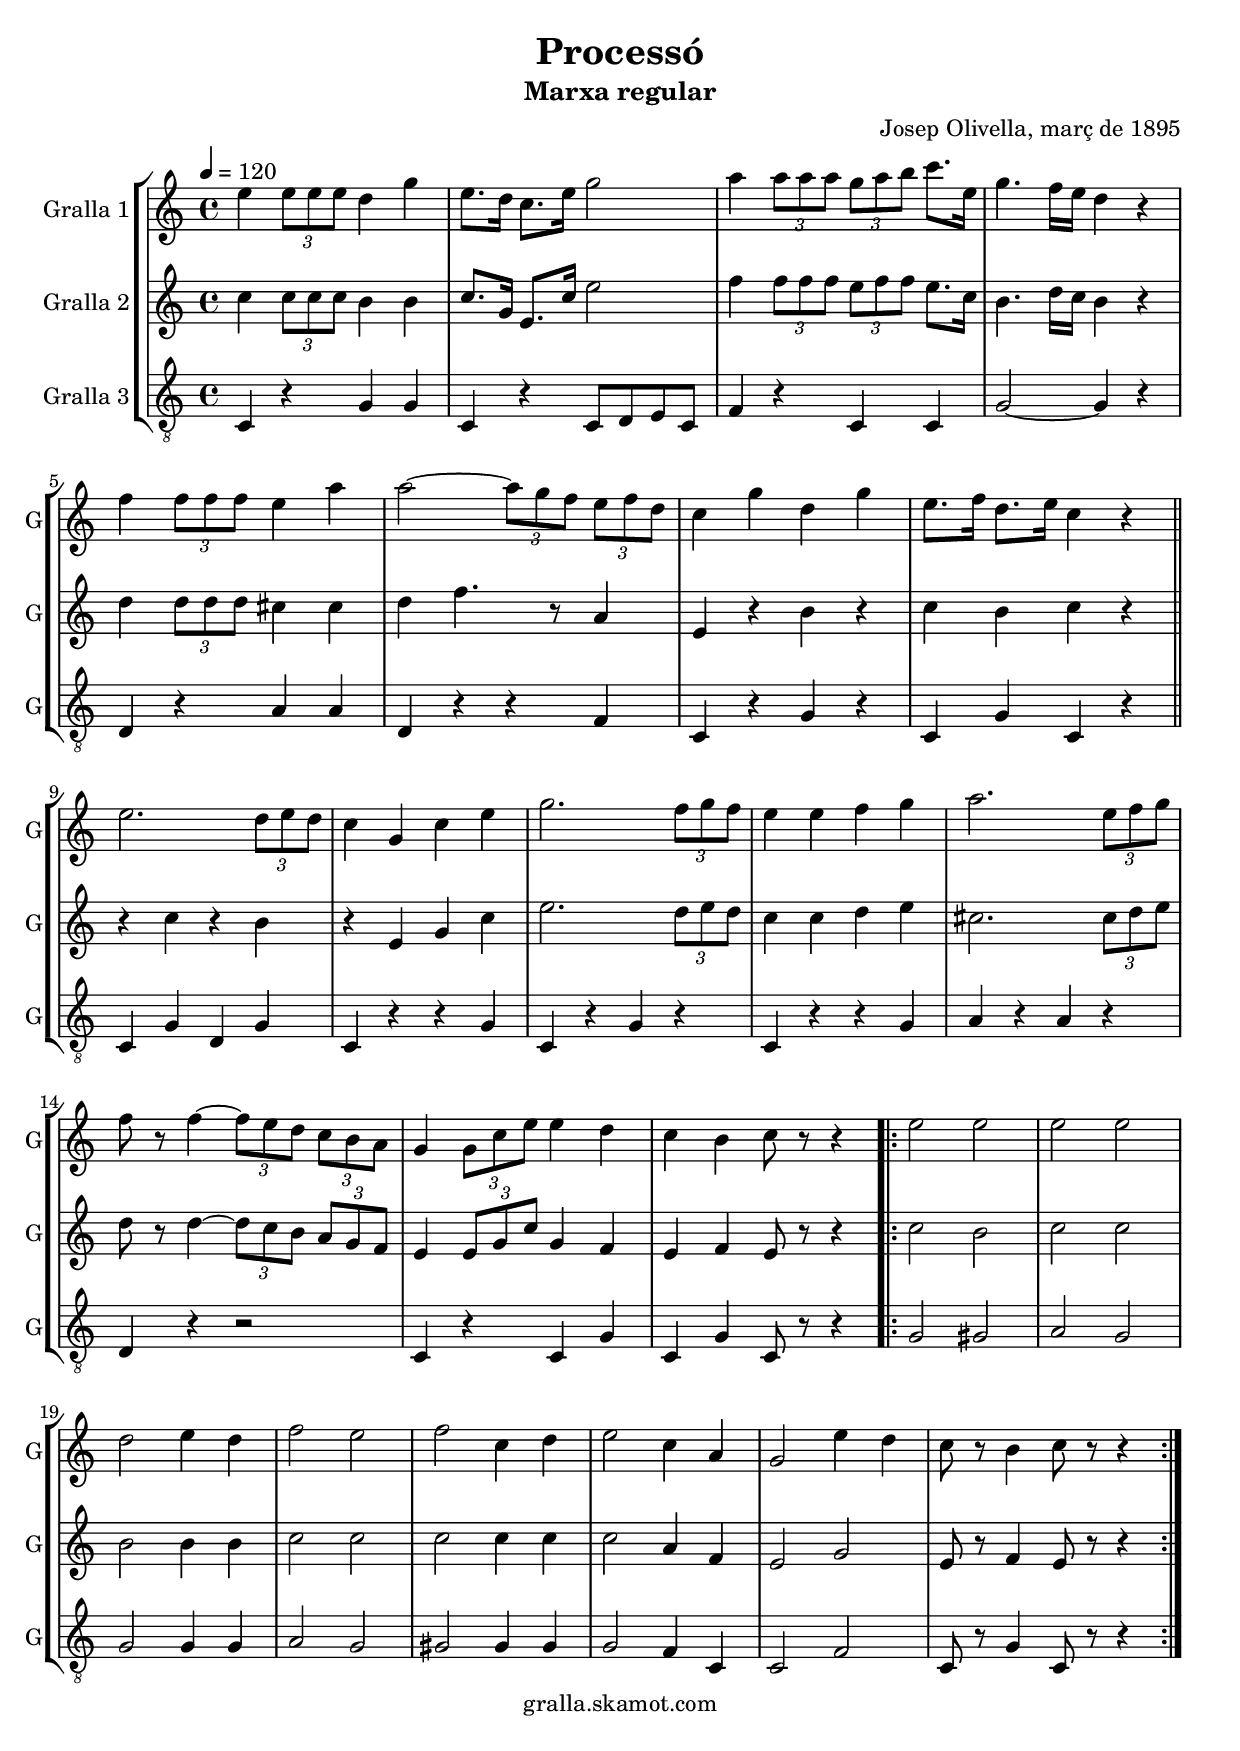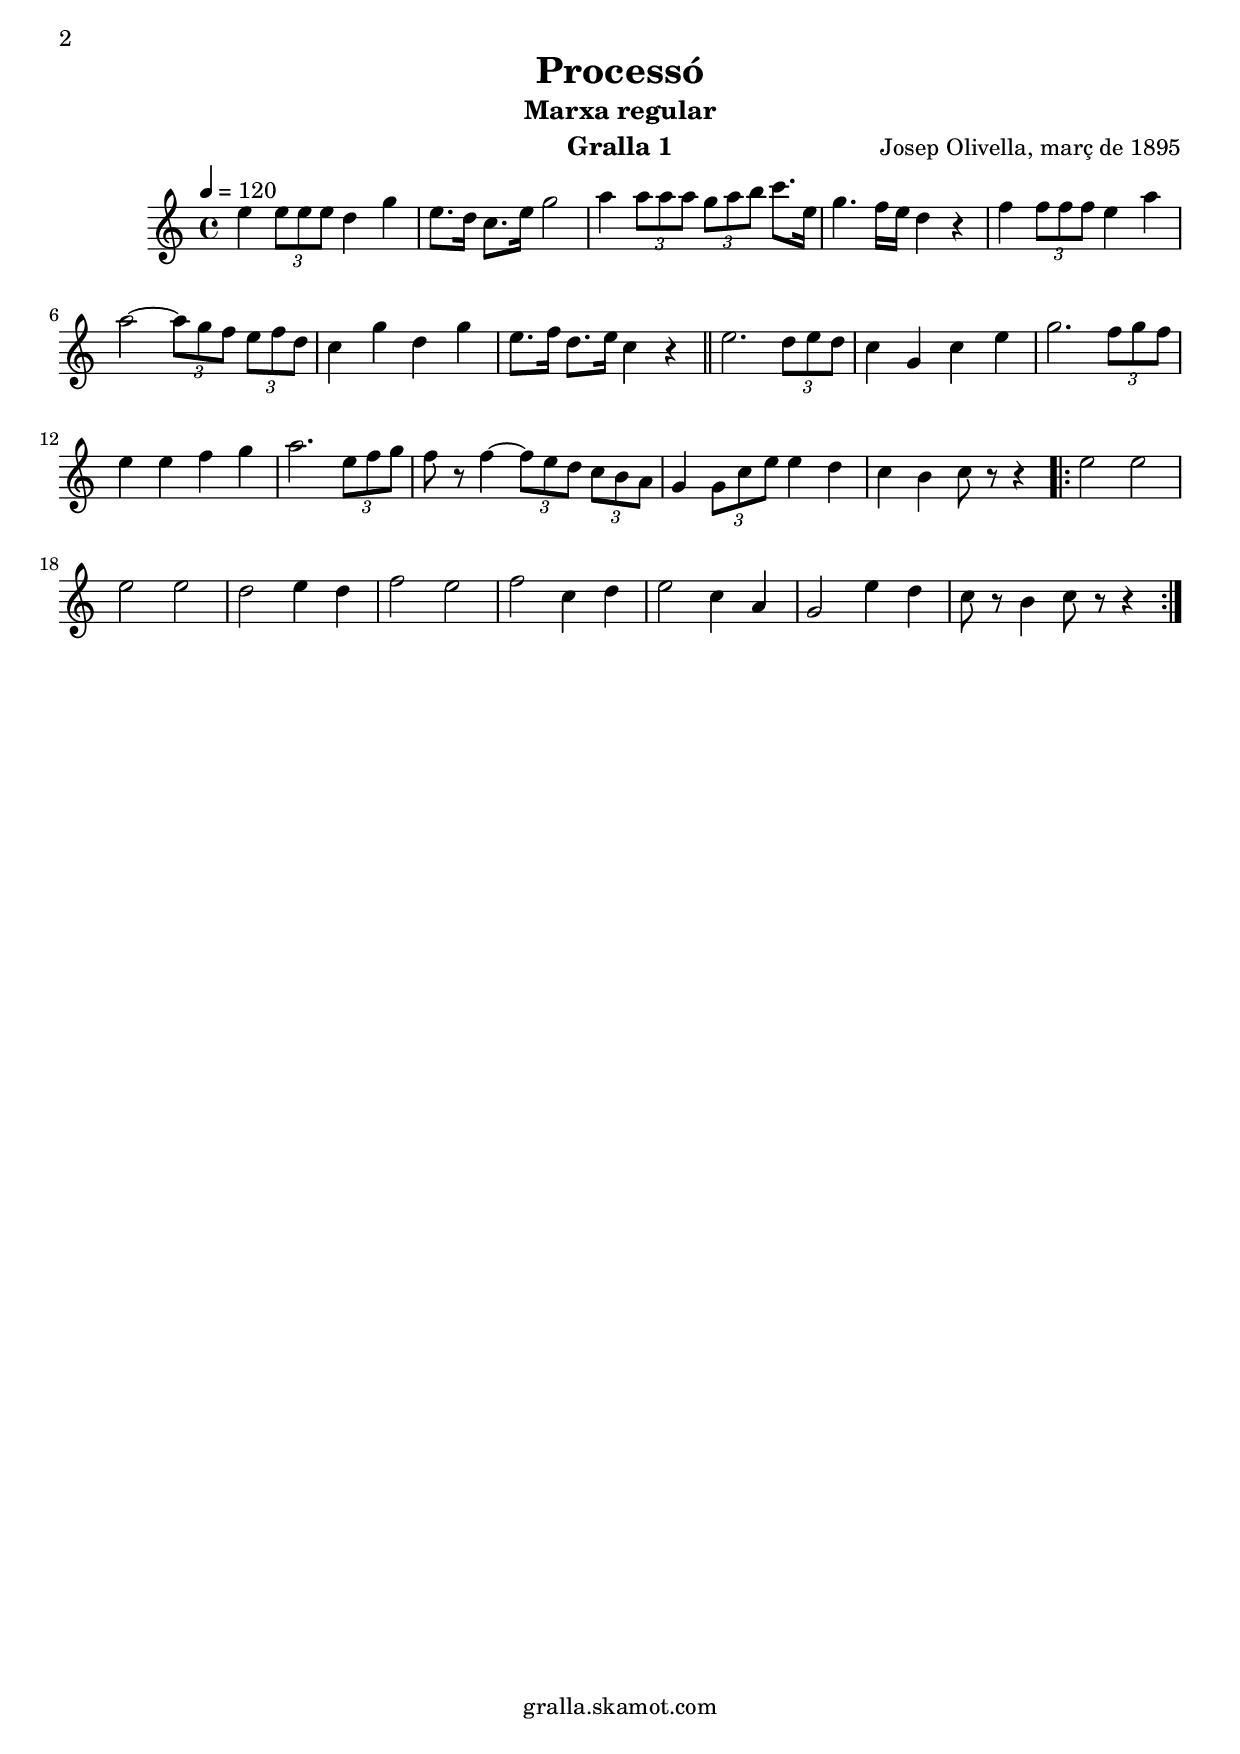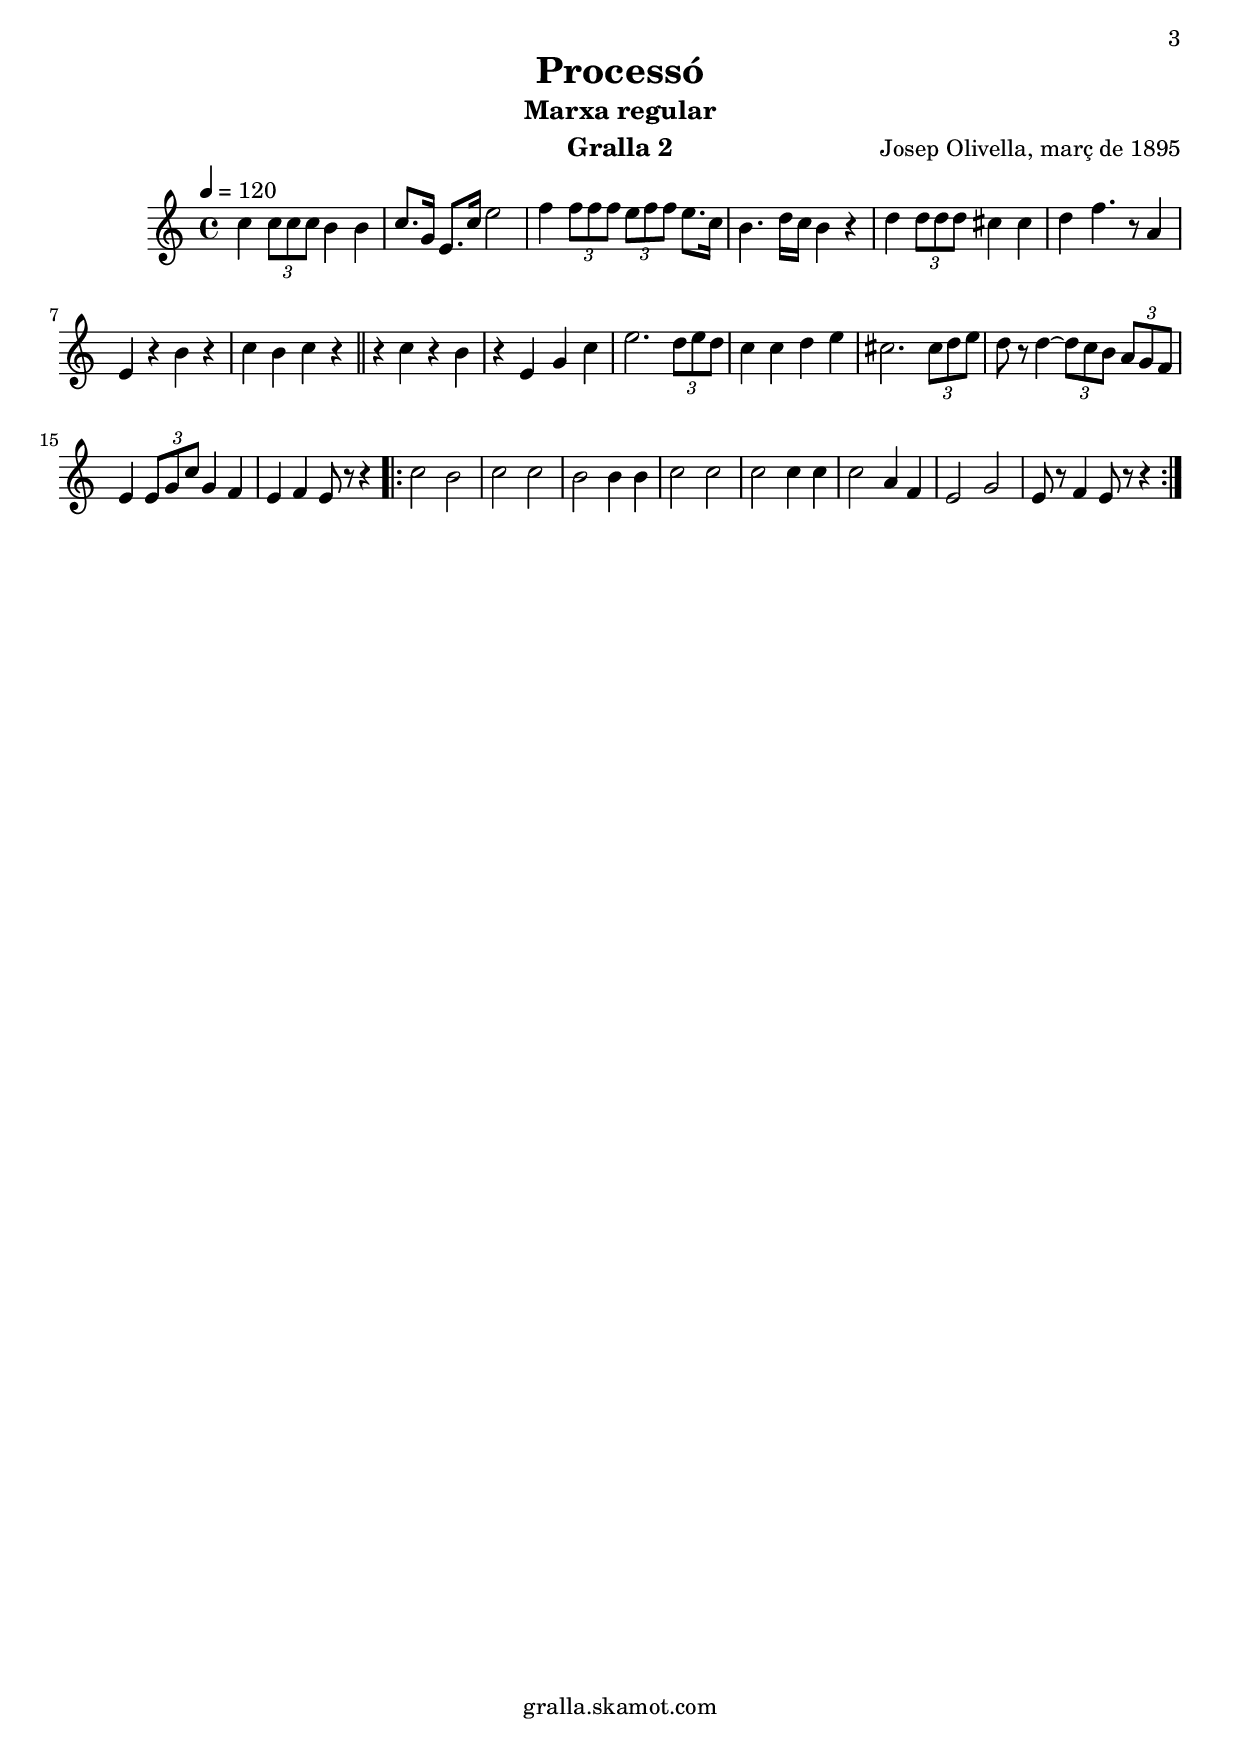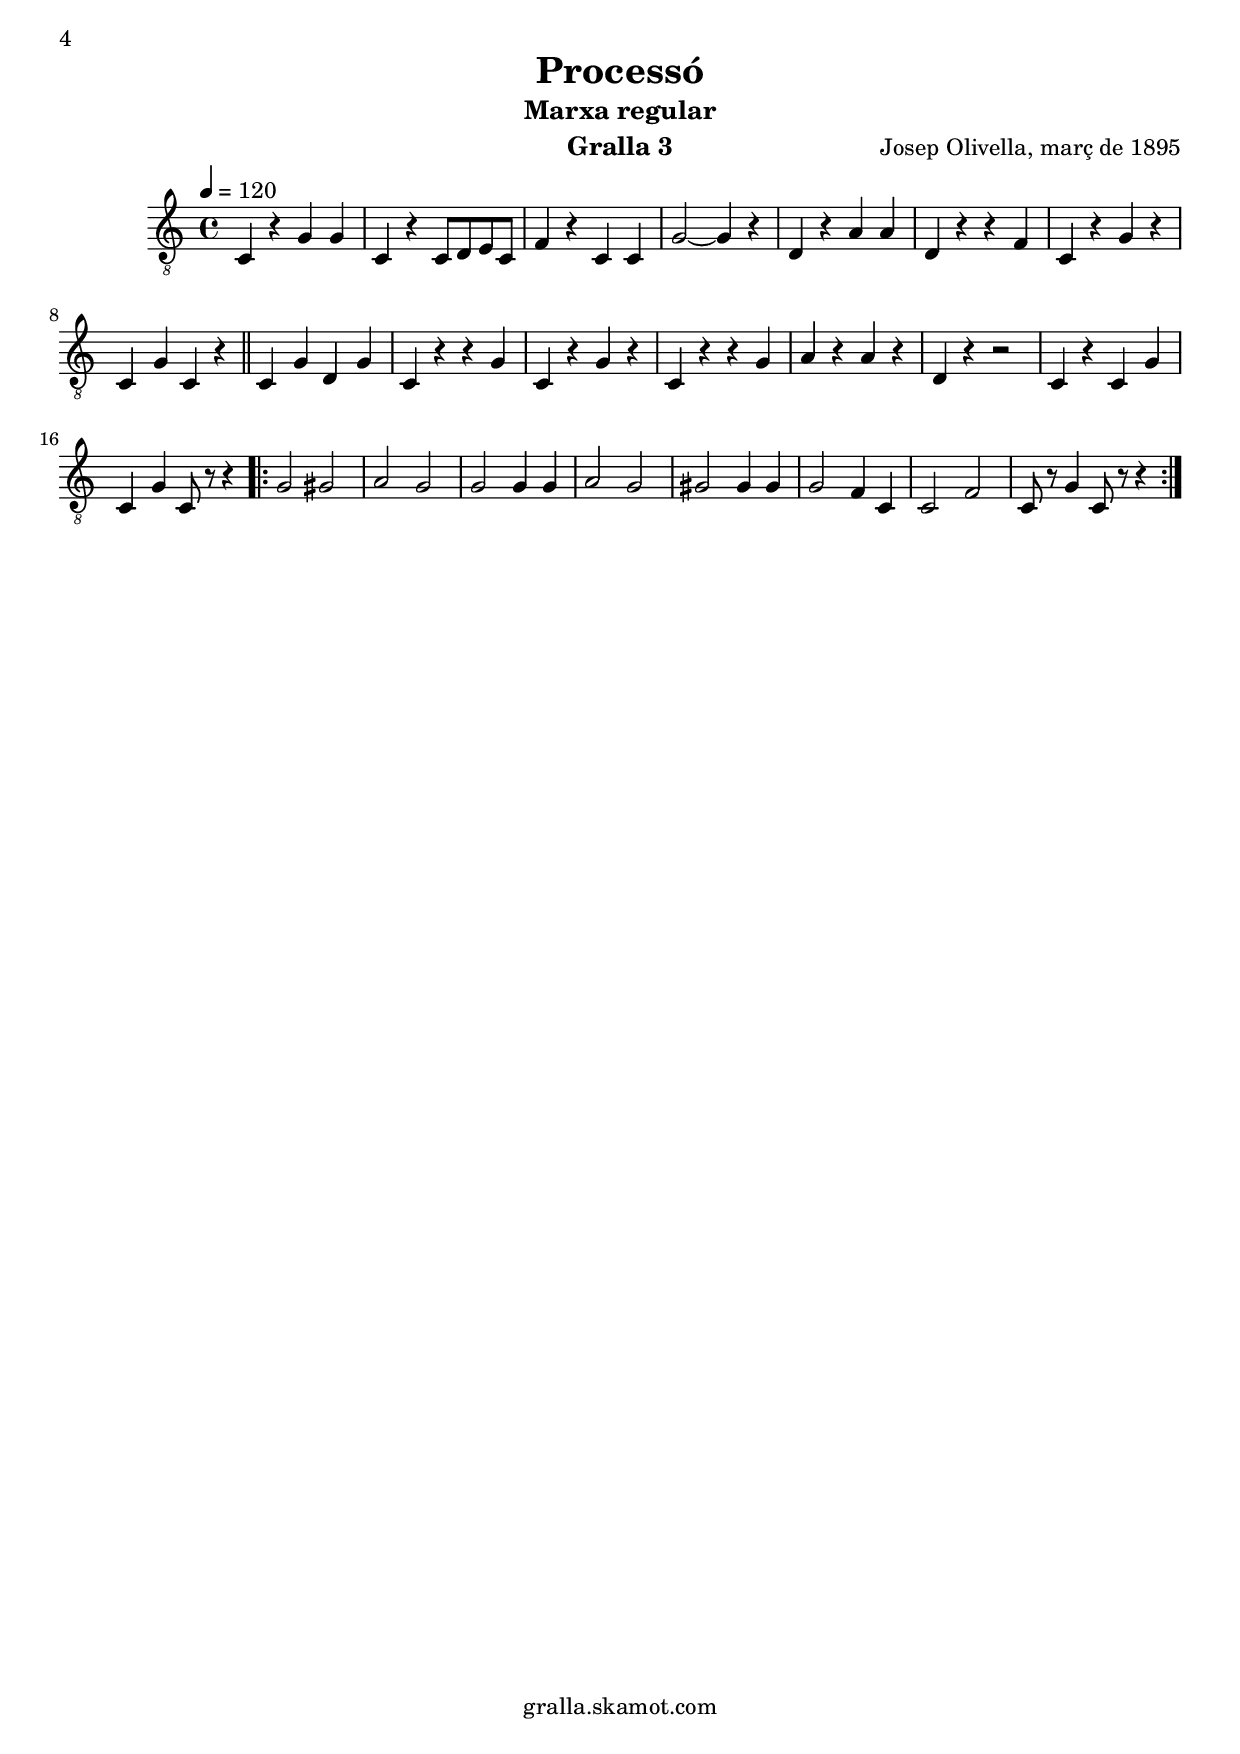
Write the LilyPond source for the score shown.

\version "2.16.2"

\header {
  dedication=""
  title="Processó"
  subtitle="Marxa regular"
  subsubtitle=""
  poet=""
  meter=""
  piece=""
  composer="Josep Olivella, març de 1895"
  arranger=""
  opus=""
  instrument=""
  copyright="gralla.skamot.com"
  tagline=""
}

liniaroAa =
\relative e''
{
  \tempo 4=120
  \clef treble
  \key c \major
  \time 4/4
  e4 \times 2/3 { e8 e e } d4 g  |
  e8. d16 c8. e16 g2  |
  a4 \times 2/3 { a8 a a } \times 2/3 { g a b } c8. e,16  |
  g4. f16 e d4 r  |
  %05
  f4 \times 2/3 { f8 f f } e4 a  |
  a2 ~ \times 2/3 { a8 g f } \times 2/3 { e f d }  |
  c4 g' d g  |
  e8. f16 d8. e16 c4 r  \bar "||"
  e2. \times 2/3 { d8 e d }  |
  %10
  c4 g c e  |
  g2. \times 2/3 { f8 g f }  |
  e4 e f g  |
  a2. \times 2/3 { e8 f g }  |
  f8 r f4 ~ \times 2/3 { f8 e d } \times 2/3 { c b a }  |
  %15
  g4 \times 2/3 { g8 c e } e4 d  |
  c4 b c8 r r4  |
  \repeat volta 2 { e2 e  |
  e2 e  |
  d2 e4 d  |
  %20
  f2 e  |
  f2 c4 d  |
  e2 c4 a  |
  g2 e'4 d  |
  c8 r b4 c8 r r4  | }
}

liniaroAb =
\relative c''
{
  \tempo 4=120
  \clef treble
  \key c \major
  \time 4/4
  c4 \times 2/3 { c8 c c } b4 b  |
  c8. g16 e8. c'16 e2  |
  f4 \times 2/3 { f8 f f } \times 2/3 { e f f } e8. c16  |
  b4. d16 c b4 r  |
  %05
  d4 \times 2/3 { d8 d d } cis4 cis  |
  d4 f4. r8 a,4  |
  e4 r b' r  |
  c4 b c r  \bar "||"
  r4 c r b  |
  %10
  r4 e, g c  |
  e2. \times 2/3 { d8 e d }  |
  c4 c d e  |
  cis2. \times 2/3 { cis8 d e }  |
  d8 r d4 ~ \times 2/3 { d8 c b } \times 2/3 { a g f }  |
  %15
  e4 \times 2/3 { e8 g c } g4 f  |
  e4 f e8 r r4  |
  \repeat volta 2 { c'2 b  |
  c2 c  |
  b2 b4 b  |
  %20
  c2 c  |
  c2 c4 c  |
  c2 a4 f  |
  e2 g  |
  e8 r f4 e8 r r4  | }
}

liniaroAc =
\relative c
{
  \tempo 4=120
  \clef "treble_8"
  \key c \major
  \time 4/4
  c4 r g' g  |
  c,4 r c8 d e c  |
  f4 r c c  |
  g'2 ~ g4 r  |
  %05
  d4 r a' a  |
  d,4 r r f  |
  c4 r g' r  |
  c,4 g' c, r  \bar "||"
  c4 g' d g  |
  %10
  c,4 r r g'  |
  c,4 r g' r  |
  c,4 r r g'  |
  a4 r a r  |
  d,4 r r2  |
  %15
  c4 r c g'  |
  c,4 g' c,8 r r4  |
  \repeat volta 2 { g'2 gis  |
  a2 g  |
  g2 g4 g  |
  %20
  a2 g  |
  gis2 gis4 gis  |
  g2 f4 c  |
  c2 f  |
  c8 r g'4 c,8 r r4  | }
}

\bookpart {
  \score {
    \new StaffGroup {
      \override Score.RehearsalMark #'self-alignment-X = #LEFT
      <<
        \new Staff \with {instrumentName = #"Gralla 1" shortInstrumentName = #"G"} \liniaroAa
        \new Staff \with {instrumentName = #"Gralla 2" shortInstrumentName = #"G"} \liniaroAb
        \new Staff \with {instrumentName = #"Gralla 3" shortInstrumentName = #"G"} \liniaroAc
      >>
    }
    \layout {}
  }
  \score { \unfoldRepeats
    \new StaffGroup {
      \override Score.RehearsalMark #'self-alignment-X = #LEFT
      <<
        \new Staff \with {instrumentName = #"Gralla 1" shortInstrumentName = #"G"} \liniaroAa
        \new Staff \with {instrumentName = #"Gralla 2" shortInstrumentName = #"G"} \liniaroAb
        \new Staff \with {instrumentName = #"Gralla 3" shortInstrumentName = #"G"} \liniaroAc
      >>
    }
    \midi {
      \set Staff.midiInstrument = "oboe"
      \set DrumStaff.midiInstrument = "drums"
    }
  }
}

\bookpart {
  \header {instrument="Gralla 1"}
  \score {
    \new StaffGroup {
      \override Score.RehearsalMark #'self-alignment-X = #LEFT
      <<
        \new Staff \liniaroAa
      >>
    }
    \layout {}
  }
  \score { \unfoldRepeats
    \new StaffGroup {
      \override Score.RehearsalMark #'self-alignment-X = #LEFT
      <<
        \new Staff \liniaroAa
      >>
    }
    \midi {
      \set Staff.midiInstrument = "oboe"
      \set DrumStaff.midiInstrument = "drums"
    }
  }
}

\bookpart {
  \header {instrument="Gralla 2"}
  \score {
    \new StaffGroup {
      \override Score.RehearsalMark #'self-alignment-X = #LEFT
      <<
        \new Staff \liniaroAb
      >>
    }
    \layout {}
  }
  \score { \unfoldRepeats
    \new StaffGroup {
      \override Score.RehearsalMark #'self-alignment-X = #LEFT
      <<
        \new Staff \liniaroAb
      >>
    }
    \midi {
      \set Staff.midiInstrument = "oboe"
      \set DrumStaff.midiInstrument = "drums"
    }
  }
}

\bookpart {
  \header {instrument="Gralla 3"}
  \score {
    \new StaffGroup {
      \override Score.RehearsalMark #'self-alignment-X = #LEFT
      <<
        \new Staff \liniaroAc
      >>
    }
    \layout {}
  }
  \score { \unfoldRepeats
    \new StaffGroup {
      \override Score.RehearsalMark #'self-alignment-X = #LEFT
      <<
        \new Staff \liniaroAc
      >>
    }
    \midi {
      \set Staff.midiInstrument = "oboe"
      \set DrumStaff.midiInstrument = "drums"
    }
  }
}

